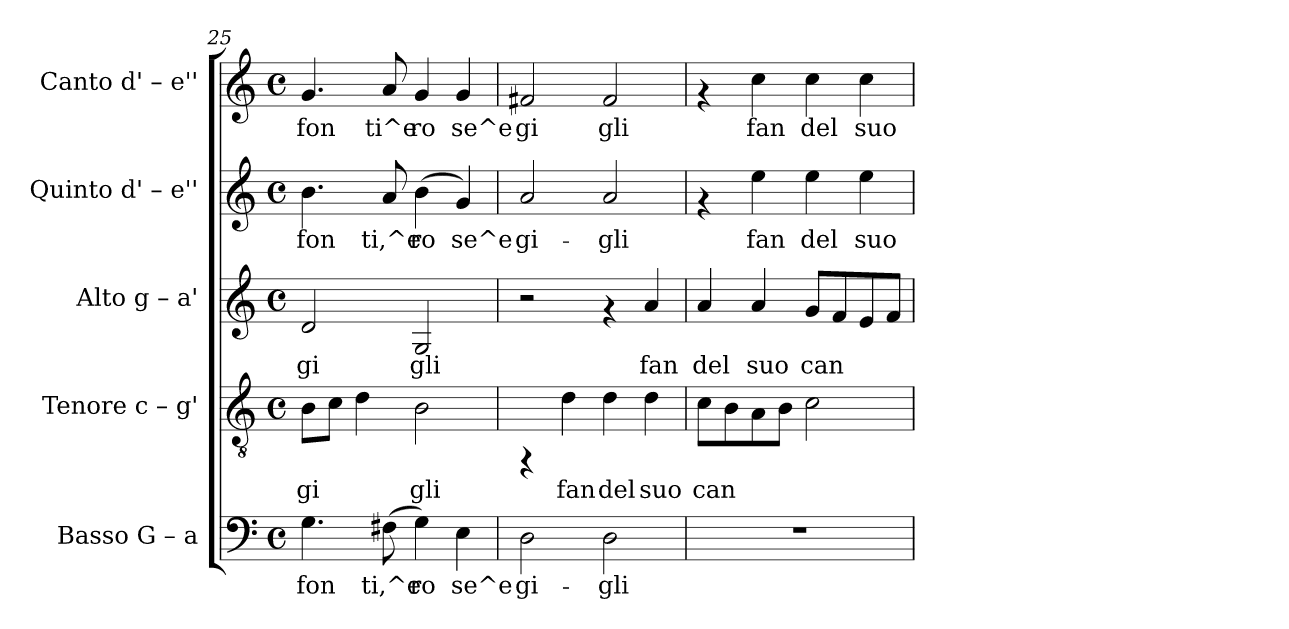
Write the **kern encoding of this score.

**kern	**text	**kern	**text	**kern	**text	**kern	**text	**kern	**text
*part5	*part5	*part4	*part4	*part3	*part3	*part2	*part2	*part1	*part1
*staff5	*staff5	*staff4	*staff4	*staff3	*staff3	*staff2	*staff2	*staff1	*staff1
*I"Basso  G – a	*	*I"Tenore  c – g'	*	*I"Alto  g – a'	*	*I"Quinto  d' – e''	*	*I"Canto  d' – e''	*
*clefF4	*	*clefGv2	*	*clefG2	*	*clefG2	*	*clefG2	*
*k[]	*	*k[]	*	*k[]	*	*k[]	*	*k[]	*
*C:	*	*C:	*	*C:	*	*C:	*	*C:	*
*M4/4	*	*M4/4	*	*M4/4	*	*M4/4	*	*M4/4	*
*met(c)	*	*met(c)	*	*met(c)	*	*met(c)	*	*met(c)	*
=25	=25	=25	=25	=25	=25	=25	=25	=25	=25
!	!LO:LY:b:rj	!	!LO:LY:b:rj	!	!LO:LY:b:rj	!	!LO:LY:b:rj	!	!LO:LY:b:cj
4.G\	fon	8B\L	gi	2d/	gi	4.b\	fon	4.g/	fon
!	!	!	!LO:LY:b:rj	!	!	!	!	!	!
.	.	8c\J	.	.	.	.	.	.	.
!	!	!	!LO:LY:b:rj	!	!	!	!	!	!
.	.	4d\	.	.	.	.	.	.	.
!	!LO:LY:b:rj	!	!	!	!	!	!LO:LY:b:rj	!	!LO:LY:b:cj
(<8F#X\	ti,^e	.	.	.	.	8a/	ti,^e	8a/	ti^e
!	!LO:LY:b:rj	!	!LO:LY:b:rj	!	!LO:LY:b:rj	!	!LO:LY:b:rj	!	!LO:LY:b:cj
4G\)	ro	2B\	gli	2G/	gli	(<4b\	ro	4g/	ro
!	!LO:LY:b:rj	!	!	!	!	!	!LO:LY:b:rj	!	!LO:LY:b:cj
4E\	se^e	.	.	.	.	4g/)	se^e	4g/	se^e
!!LO:PB:g=z
=26	=26	=26	=26	=26	=26	=26	=26	=26	=26
!	!LO:LY:b:rj	!	!	!	!	!	!LO:LY:b:rj	!	!LO:LY:b:cj
2D\	gi-	4rFF	.	2r	.	2a/	gi-	2f#X/	gi
!	!	!	!LO:LY:b:rj	!	!	!	!	!	!
.	.	4d\	fan	.	.	.	.	.	.
!	!LO:LY:b:rj	!	!LO:LY:b:rj	!	!	!	!LO:LY:b:rj	!	!LO:LY:b:cj
2D\	-gli	4d\	del	4rf	.	2a/	-gli	2f#/	gli
!	!	!	!LO:LY:b:rj	!	!LO:LY:b:rj	!	!	!	!
.	.	4d\	suo	4a/	fan	.	.	.	.
=27	=27	=27	=27	=27	=27	=27	=27	=27	=27
!	!	!	!LO:LY:b:rj	!	!LO:LY:b:rj	!	!	!	!
1r	.	8c\L	can	4a/	del	4rf	.	4rf	.
!	!	!	!LO:LY:b:rj	!	!	!	!	!	!
.	.	8B\	.	.	.	.	.	.	.
!	!	!	!LO:LY:b:rj	!	!LO:LY:b:rj	!	!LO:LY:b:rj	!	!LO:LY:b:cj
.	.	8A\	.	4a/	suo	4ee\	fan	4cc\	fan
!	!	!	!LO:LY:b:rj	!	!	!	!	!	!
.	.	8B\J	.	.	.	.	.	.	.
!	!	!	!LO:LY:b:rj	!	!LO:LY:b:rj	!	!LO:LY:b:rj	!	!LO:LY:b:cj
.	.	2c\	.	8g/L	can	4ee\	del	4cc\	del
!	!	!	!	!	!LO:LY:b:rj	!	!	!	!
.	.	.	.	8f/	.	.	.	.	.
!	!	!	!	!	!LO:LY:b:rj	!	!LO:LY:b:rj	!	!LO:LY:b:cj
.	.	.	.	8e/	.	4ee\	suo	4cc\	suo
!	!	!	!	!	!LO:LY:b:rj	!	!	!	!
.	.	.	.	8f/J	.	.	.	.	.
=	=	=	=	=	=	=	=	=	=
*-	*-	*-	*-	*-	*-	*-	*-	*-	*-
